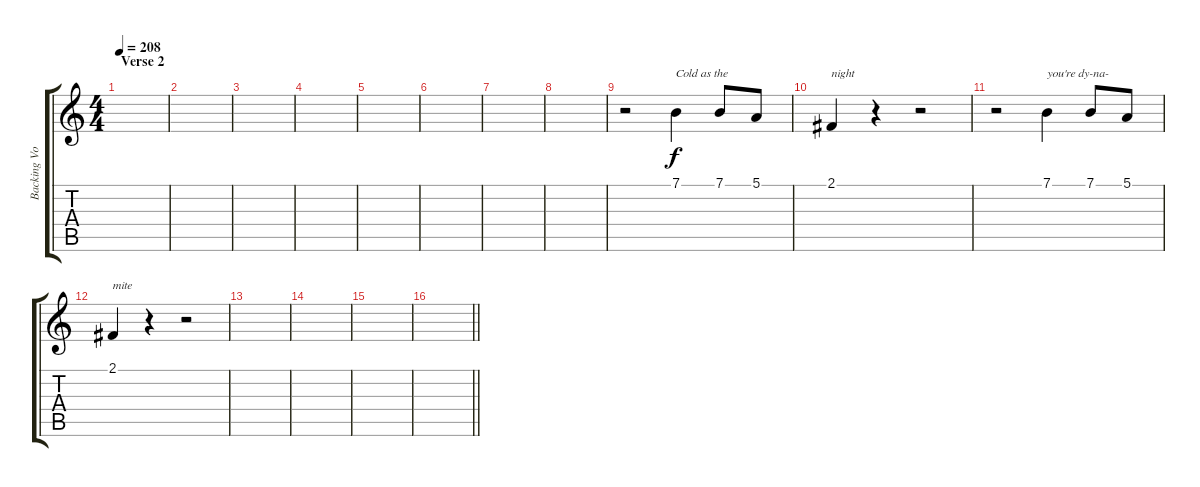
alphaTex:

\track ("Backing Vocals" "Backing Vo") {instrument lead5charang}
\staff {score tabs}
\tuning (E4 B3 G3 D3 A2 E2) {hide}
\ts (4 4)
\section ("" "Verse 2")
\tempo 208
\clef g2
\ks c
|
|
|
|
|
|
|
|
r.2 7.1.4{txt "Cold as the"} 7.1.8 5.1.8 |
2.1.4{txt "night"} r.4 r.2 |
r.2 7.1.4{txt "you're dy-na-"} 7.1.8 5.1.8 |
2.1.4{txt "mite"} r.4 r.2 |
|
|
|
\barLineRight lightlight
